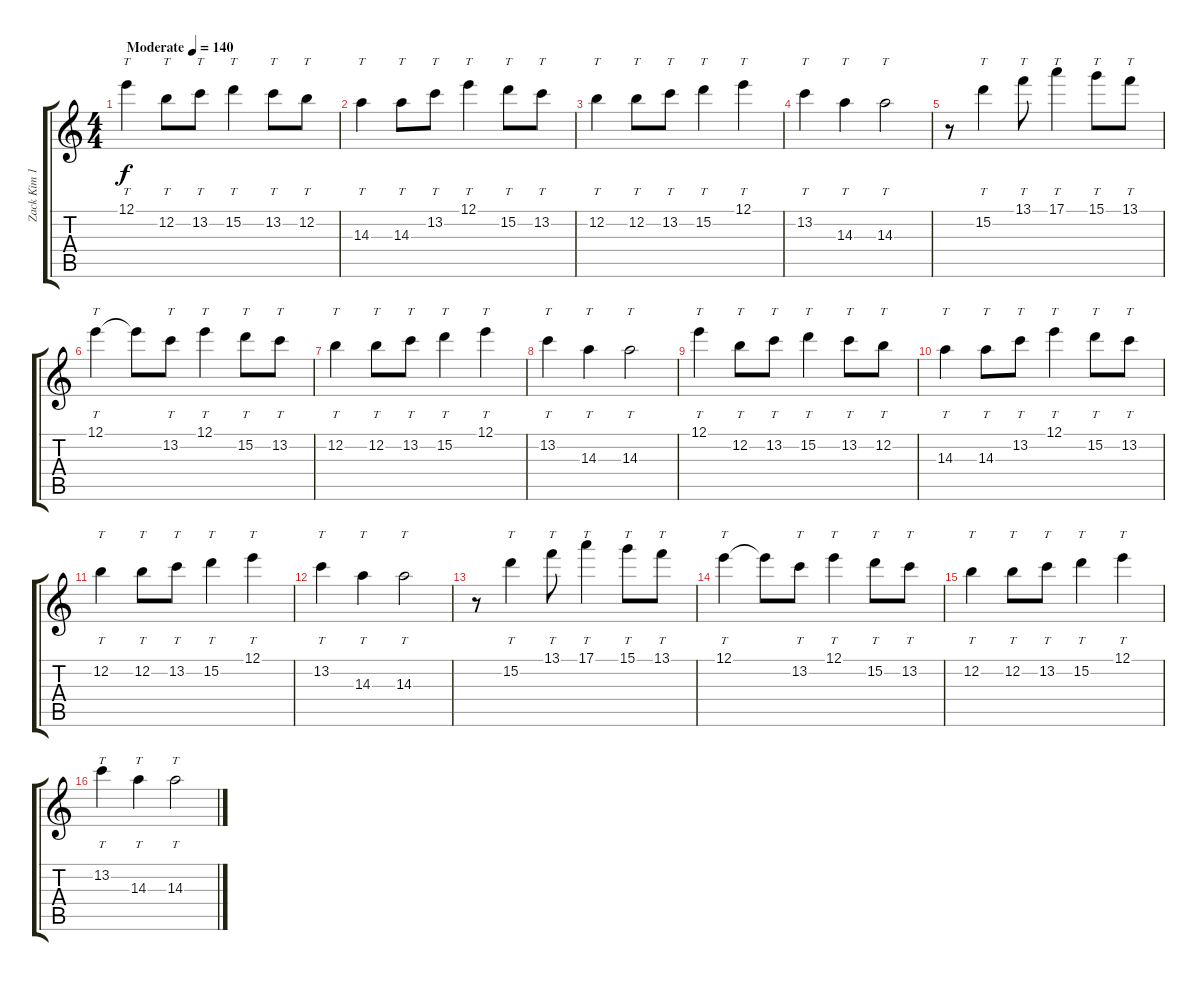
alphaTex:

\track ("Zack Kim 1" "Zack Kim 1") {instrument acousticguitarsteel}
\staff {score tabs}
\tuning (E4 B3 G3 D3 A2 E2) {hide}
\ts (4 4)
\tempo (140 "Moderate")
\clef g2
\ks c
12.1.4{tt dy f instrument acousticguitarsteel} 12.2.8{tt} 13.2.8{tt} 15.2.4{tt} 13.2.8{tt} 12.2.8{tt} |
14.3.4{tt} 14.3.8{tt} 13.2.8{tt} 12.1.4{tt} 15.2.8{tt} 13.2.8{tt} |
12.2.4{tt} 12.2.8{tt} 13.2.8{tt} 15.2.4{tt} 12.1.4{tt} |
13.2.4{tt} 14.3.4{tt} 14.3.2{tt} |
r.8 15.2.4{tt} 13.1.8{tt} 17.1.4{tt} 15.1.8{tt} 13.1.8{tt} |
12.1.4{tt} 12.1{t}.8 13.2.8{tt} 12.1.4{tt} 15.2.8{tt} 13.2.8{tt} |
12.2.4{tt} 12.2.8{tt} 13.2.8{tt} 15.2.4{tt} 12.1.4{tt} |
13.2.4{tt} 14.3.4{tt} 14.3.2{tt} |
12.1.4{tt} 12.2.8{tt} 13.2.8{tt} 15.2.4{tt} 13.2.8{tt} 12.2.8{tt} |
14.3.4{tt} 14.3.8{tt} 13.2.8{tt} 12.1.4{tt} 15.2.8{tt} 13.2.8{tt} |
12.2.4{tt} 12.2.8{tt} 13.2.8{tt} 15.2.4{tt} 12.1.4{tt} |
13.2.4{tt} 14.3.4{tt} 14.3.2{tt} |
r.8 15.2.4{tt} 13.1.8{tt} 17.1.4{tt} 15.1.8{tt} 13.1.8{tt} |
12.1.4{tt} 12.1{t}.8 13.2.8{tt} 12.1.4{tt} 15.2.8{tt} 13.2.8{tt} |
12.2.4{tt} 12.2.8{tt} 13.2.8{tt} 15.2.4{tt} 12.1.4{tt} |
13.2.4{tt} 14.3.4{tt} 14.3.2{tt}
